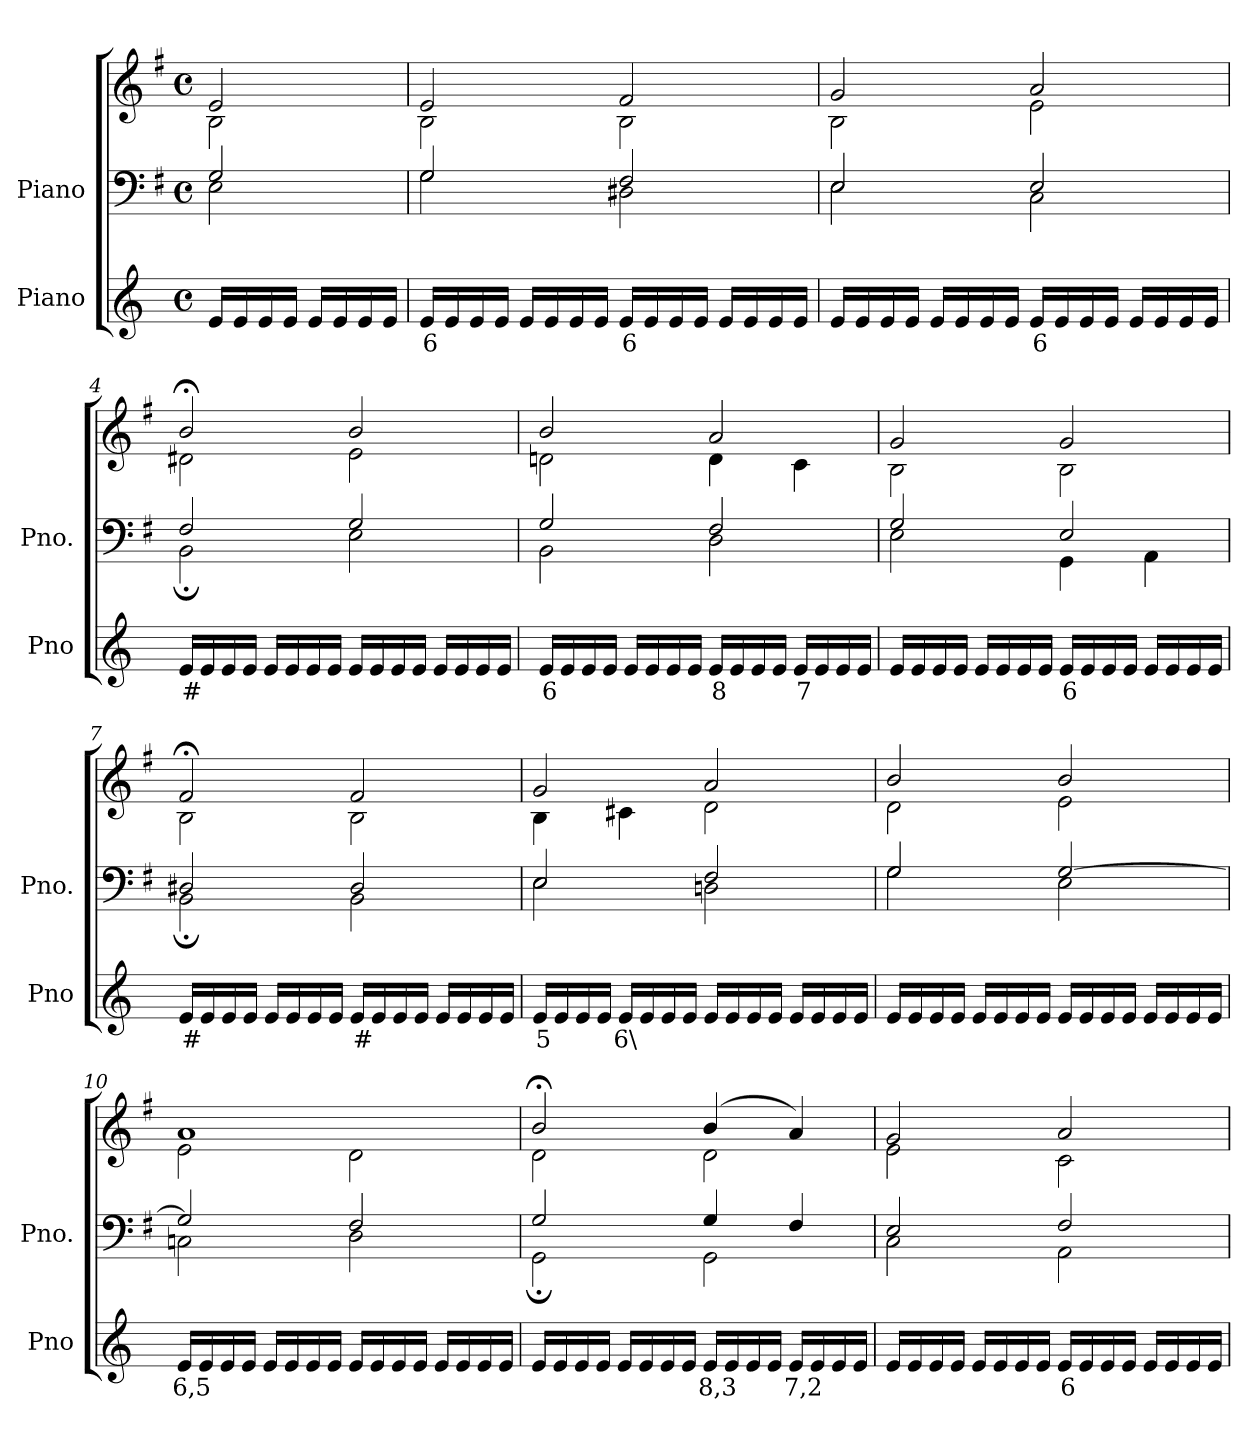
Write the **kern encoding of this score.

**kern	**text	**kern	**kern
*part2	*part2	*part1	*part1
*staff3	*staff3	*staff2	*staff1
*I"Piano	*	*I"Piano	*
*I'Pno	*	*I'Pno.	*
*clefG2	*	*clefF4	*clefG2
*k[]	*	*k[f#]	*k[f#]
*M4/4	*	*M4/4	*M4/4
*met(c)	*	*met(c)	*met(c)
=1	=1	=1	=1
*	*	*^	*^
16e/LL	.	2G/	2E\	2e/	2B\
16e/	.	.	.	.	.
16e/	.	.	.	.	.
16e/JJ	.	.	.	.	.
16e/LL	.	.	.	.	.
16e/	.	.	.	.	.
16e/	.	.	.	.	.
16e/JJ	.	.	.	.	.
=2	=2	=2	=2	=2	=2
!	!LO:LY:b	!	!	!	!
16e/LL	6	2G/	2G\	2e/	2B\
16e/	.	.	.	.	.
16e/	.	.	.	.	.
16e/JJ	.	.	.	.	.
16e/LL	.	.	.	.	.
16e/	.	.	.	.	.
16e/	.	.	.	.	.
16e/JJ	.	.	.	.	.
!	!LO:LY:b	!	!	!	!
16e/LL	6	2F#/	2D#X\	2f#/	2B\
16e/	.	.	.	.	.
16e/	.	.	.	.	.
16e/JJ	.	.	.	.	.
16e/LL	.	.	.	.	.
16e/	.	.	.	.	.
16e/	.	.	.	.	.
16e/JJ	.	.	.	.	.
=3	=3	=3	=3	=3	=3
16e/LL	.	2E/	2E\	2g/	2B\
16e/	.	.	.	.	.
16e/	.	.	.	.	.
16e/JJ	.	.	.	.	.
16e/LL	.	.	.	.	.
16e/	.	.	.	.	.
16e/	.	.	.	.	.
16e/JJ	.	.	.	.	.
!	!LO:LY:b	!	!	!	!
16e/LL	6	2E/	2C\	2a/	2e\
16e/	.	.	.	.	.
16e/	.	.	.	.	.
16e/JJ	.	.	.	.	.
16e/LL	.	.	.	.	.
16e/	.	.	.	.	.
16e/	.	.	.	.	.
16e/JJ	.	.	.	.	.
=4	=4	=4	=4	=4	=4
!	!LO:LY:b	!	!	!	!
16e/LL	#	2F#/	2BB;\	2b;</	2d#X\
16e/	.	.	.	.	.
16e/	.	.	.	.	.
16e/JJ	.	.	.	.	.
16e/LL	.	.	.	.	.
16e/	.	.	.	.	.
16e/	.	.	.	.	.
16e/JJ	.	.	.	.	.
16e/LL	.	2G/	2E\	2b/	2e\
16e/	.	.	.	.	.
16e/	.	.	.	.	.
16e/JJ	.	.	.	.	.
16e/LL	.	.	.	.	.
16e/	.	.	.	.	.
16e/	.	.	.	.	.
16e/JJ	.	.	.	.	.
=5	=5	=5	=5	=5	=5
!	!LO:LY:b	!	!	!	!
16e/LL	6	2G/	2BB\	2b/	2dn\
16e/	.	.	.	.	.
16e/	.	.	.	.	.
16e/JJ	.	.	.	.	.
16e/LL	.	.	.	.	.
16e/	.	.	.	.	.
16e/	.	.	.	.	.
16e/JJ	.	.	.	.	.
!	!LO:LY:b	!	!	!	!
16e/LL	8	2F#/	2D\	2a/	4d\
16e/	.	.	.	.	.
16e/	.	.	.	.	.
16e/JJ	.	.	.	.	.
!	!LO:LY:b	!	!	!	!
16e/LL	7	.	.	.	4c\
16e/	.	.	.	.	.
16e/	.	.	.	.	.
16e/JJ	.	.	.	.	.
=6	=6	=6	=6	=6	=6
16e/LL	.	2G/	2E\	2g/	2B\
16e/	.	.	.	.	.
16e/	.	.	.	.	.
16e/JJ	.	.	.	.	.
16e/LL	.	.	.	.	.
16e/	.	.	.	.	.
16e/	.	.	.	.	.
16e/JJ	.	.	.	.	.
!	!LO:LY:b	!	!	!	!
16e/LL	6	2E/	4GG\	2g/	2B\
16e/	.	.	.	.	.
16e/	.	.	.	.	.
16e/JJ	.	.	.	.	.
!	!LO:LY:b	!	!	!	!
16e/LL	_	.	4AA\	.	.
16e/	.	.	.	.	.
16e/	.	.	.	.	.
16e/JJ	.	.	.	.	.
=7	=7	=7	=7	=7	=7
!	!LO:LY:b	!	!	!	!
16e/LL	#	2D#X/	2BB;\	2f#;</	2B\
16e/	.	.	.	.	.
16e/	.	.	.	.	.
16e/JJ	.	.	.	.	.
16e/LL	.	.	.	.	.
16e/	.	.	.	.	.
16e/	.	.	.	.	.
16e/JJ	.	.	.	.	.
!	!LO:LY:b	!	!	!	!
16e/LL	#	2D#/	2BB\	2f#/	2B\
16e/	.	.	.	.	.
16e/	.	.	.	.	.
16e/JJ	.	.	.	.	.
16e/LL	.	.	.	.	.
16e/	.	.	.	.	.
16e/	.	.	.	.	.
16e/JJ	.	.	.	.	.
=8	=8	=8	=8	=8	=8
!	!LO:LY:b	!	!	!	!
16e/LL	5	2E/	2E\	2g/	4B\
16e/	.	.	.	.	.
16e/	.	.	.	.	.
16e/JJ	.	.	.	.	.
!	!LO:LY:b	!	!	!	!
16e/LL	6\	.	.	.	4c#X\
16e/	.	.	.	.	.
16e/	.	.	.	.	.
16e/JJ	.	.	.	.	.
16e/LL	.	2F#/	2Dn\	2a/	2d\
16e/	.	.	.	.	.
16e/	.	.	.	.	.
16e/JJ	.	.	.	.	.
16e/LL	.	.	.	.	.
16e/	.	.	.	.	.
16e/	.	.	.	.	.
16e/JJ	.	.	.	.	.
=9	=9	=9	=9	=9	=9
16e/LL	.	2G/	2G\	2b/	2d\
16e/	.	.	.	.	.
16e/	.	.	.	.	.
16e/JJ	.	.	.	.	.
16e/LL	.	.	.	.	.
16e/	.	.	.	.	.
16e/	.	.	.	.	.
16e/JJ	.	.	.	.	.
16e/LL	.	[2G/	2E\	2b/	2e\
16e/	.	.	.	.	.
16e/	.	.	.	.	.
16e/JJ	.	.	.	.	.
16e/LL	.	.	.	.	.
16e/	.	.	.	.	.
16e/	.	.	.	.	.
16e/JJ	.	.	.	.	.
=10	=10	=10	=10	=10	=10
!	!LO:LY:b	!	!	!	!
16e/LL	6,5	2G/]	2Cn\	1a	2e\
16e/	.	.	.	.	.
16e/	.	.	.	.	.
16e/JJ	.	.	.	.	.
16e/LL	.	.	.	.	.
16e/	.	.	.	.	.
16e/	.	.	.	.	.
16e/JJ	.	.	.	.	.
16e/LL	.	2F#/	2D\	.	2d\
16e/	.	.	.	.	.
16e/	.	.	.	.	.
16e/JJ	.	.	.	.	.
16e/LL	.	.	.	.	.
16e/	.	.	.	.	.
16e/	.	.	.	.	.
16e/JJ	.	.	.	.	.
=11	=11	=11	=11	=11	=11
16e/LL	.	2G/	2GG;\	2b;</	2d\
16e/	.	.	.	.	.
16e/	.	.	.	.	.
16e/JJ	.	.	.	.	.
16e/LL	.	.	.	.	.
16e/	.	.	.	.	.
16e/	.	.	.	.	.
16e/JJ	.	.	.	.	.
!	!LO:LY:b	!	!	!	!
16e/LL	8,3	4G/	2GG\	(>4b/	2d\
16e/	.	.	.	.	.
16e/	.	.	.	.	.
16e/JJ	.	.	.	.	.
!	!LO:LY:b	!	!	!	!
16e/LL	7,2	4F#/	.	4a/)	.
16e/	.	.	.	.	.
16e/	.	.	.	.	.
16e/JJ	.	.	.	.	.
=12	=12	=12	=12	=12	=12
16e/LL	.	2E/	2C\	2g/	2e\
16e/	.	.	.	.	.
16e/	.	.	.	.	.
16e/JJ	.	.	.	.	.
16e/LL	.	.	.	.	.
16e/	.	.	.	.	.
16e/	.	.	.	.	.
16e/JJ	.	.	.	.	.
!	!LO:LY:b	!	!	!	!
16e/LL	6	2F#/	2AA\	2a/	2c\
16e/	.	.	.	.	.
16e/	.	.	.	.	.
16e/JJ	.	.	.	.	.
16e/LL	.	.	.	.	.
16e/	.	.	.	.	.
16e/	.	.	.	.	.
16e/JJ	.	.	.	.	.
*	*	*v	*v	*	*
*	*	*	*v	*v
=	=	=	=
*-	*-	*-	*-
